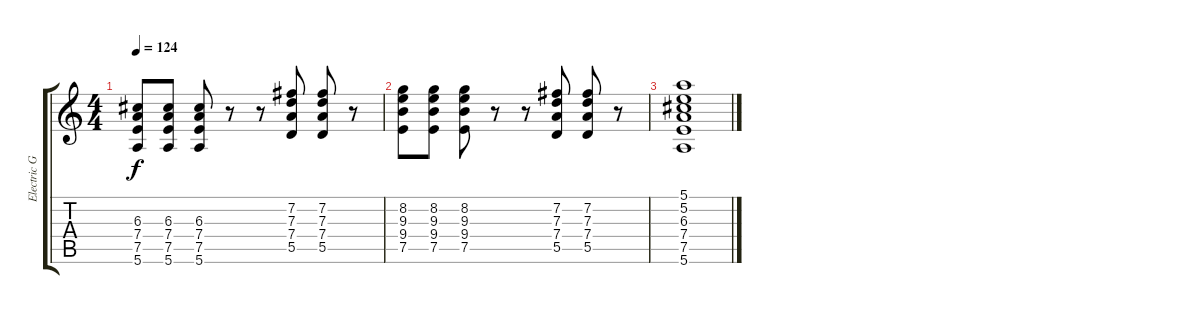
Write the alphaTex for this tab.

\track ("Electric Guitar (Clean)" "Electric G") {instrument electricguitarclean}
\staff {score tabs}
\tuning (E4 B3 G3 D3 A2 E2) {hide}
\ts (4 4)
\tempo 124
\clef g2
\ks c
(6.3 7.4 7.5 5.6).8{dy f} (6.3 7.4 7.5 5.6).8 (6.3 7.4 7.5 5.6).8 r.8 r.8 (7.2 7.3 7.4 5.5).8 (7.2 7.3 7.4 5.5).8 r.8 |
(8.2 9.3 9.4 7.5).8 (8.2 9.3 9.4 7.5).8 (8.2 9.3 9.4 7.5).8 r.8 r.8 (7.2 7.3 7.4 5.5).8 (7.2 7.3 7.4 5.5).8 r.8 |
(5.1 5.2 6.3 7.4 7.5 5.6).1
